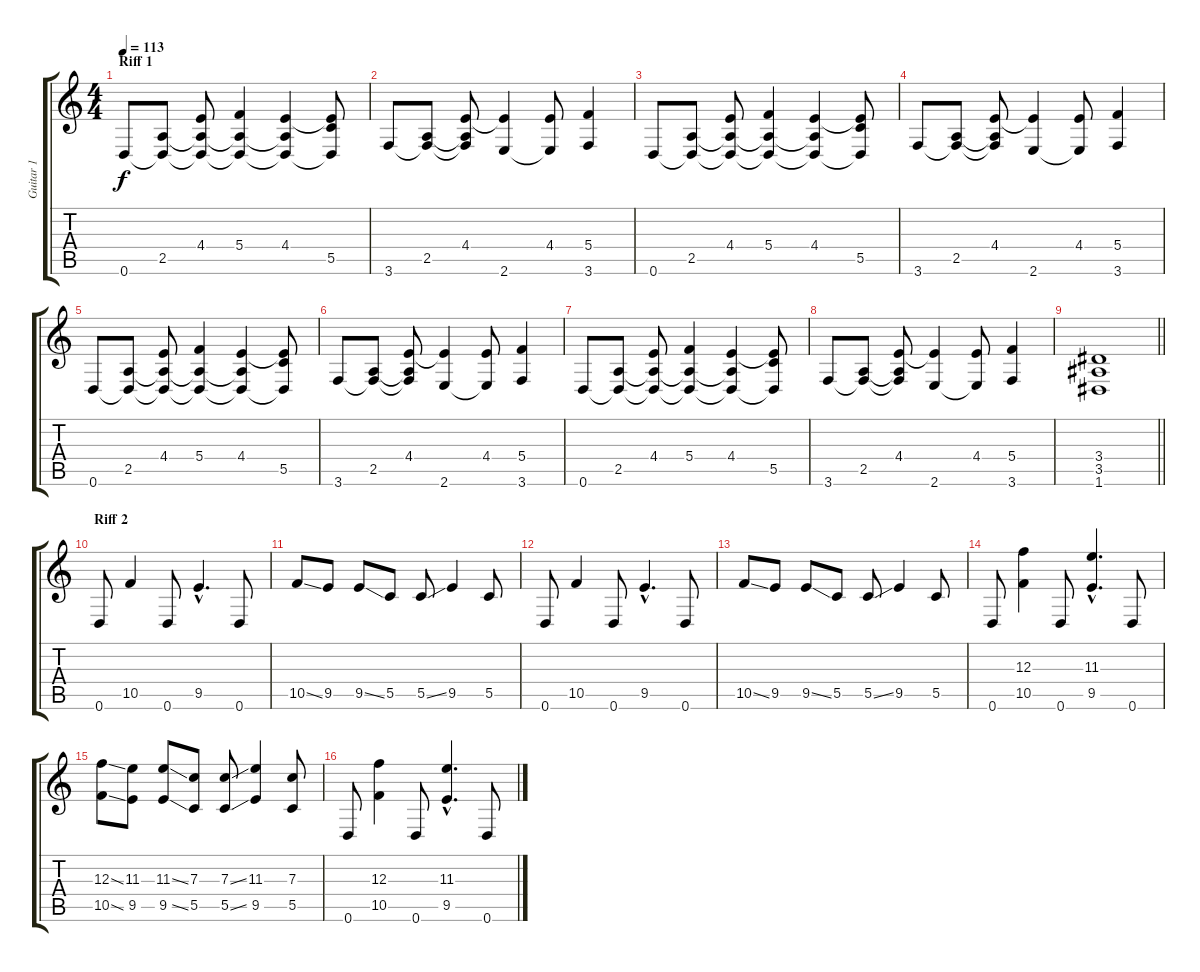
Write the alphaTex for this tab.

\track ("Guitar 1" "Guitar 1") {instrument overdrivenguitar}
\staff {score tabs}
\tuning (D4 A3 F3 C3 G2 D2) {hide}
\ts (4 4)
\section ("" "Riff 1")
\tempo 113
\clef g2
\ks c
0.6.8{dy f} (2.5 0.6{t}).8 (4.4 2.5{t} 0.6{t}).8 (5.4 2.5{t} 0.6{t}).4 (4.4 2.5{t} 0.6{t}).4 (4.4{t} 5.5 0.6{t}).8 |
3.6.8 (2.5 3.6{t}).8 (4.4 2.5{t} 3.6{t}).8 (4.4{t} 2.6).4 (4.4 2.6{t}).8 (5.4 3.6).4 |
0.6.8 (2.5 0.6{t}).8 (4.4 2.5{t} 0.6{t}).8 (5.4 2.5{t} 0.6{t}).4 (4.4 2.5{t} 0.6{t}).4 (4.4{t} 5.5 0.6{t}).8 |
3.6.8 (2.5 3.6{t}).8 (4.4 2.5{t} 3.6{t}).8 (4.4{t} 2.6).4 (4.4 2.6{t}).8 (5.4 3.6).4 |
0.6.8 (2.5 0.6{t}).8 (4.4 2.5{t} 0.6{t}).8 (5.4 2.5{t} 0.6{t}).4 (4.4 2.5{t} 0.6{t}).4 (4.4{t} 5.5 0.6{t}).8 |
3.6.8 (2.5 3.6{t}).8 (4.4 2.5{t} 3.6{t}).8 (4.4{t} 2.6).4 (4.4 2.6{t}).8 (5.4 3.6).4 |
0.6.8 (2.5 0.6{t}).8 (4.4 2.5{t} 0.6{t}).8 (5.4 2.5{t} 0.6{t}).4 (4.4 2.5{t} 0.6{t}).4 (4.4{t} 5.5 0.6{t}).8 |
3.6.8 (2.5 3.6{t}).8 (4.4 2.5{t} 3.6{t}).8 (4.4{t} 2.6).4 (4.4 2.6{t}).8 (5.4 3.6).4 |
\barLineRight lightlight
(3.4 3.5 1.6).1 |
\section ("" "Riff 2")
0.6.8 10.5.4 0.6.8 9.5{hac}.4{d} 0.6.8 |
10.5{ss}.8 9.5.8 9.5{ss}.8 5.5.8 5.5{ss}.8 9.5.4 5.5.8 |
0.6.8 10.5.4 0.6.8 9.5{hac}.4{d} 0.6.8 |
10.5{ss}.8 9.5.8 9.5{ss}.8 5.5.8 5.5{ss}.8 9.5.4 5.5.8 |
0.6.8 (12.3 10.5).4 0.6.8 (11.3{hac} 9.5{hac}).4{d} 0.6.8 |
(12.3{ss} 10.5{ss}).8 (11.3 9.5).8 (11.3{ss} 9.5{ss}).8 (7.3 5.5).8 (7.3{ss} 5.5{ss}).8 (11.3 9.5).4 (7.3 5.5).8 |
0.6.8 (12.3 10.5).4 0.6.8 (11.3{hac} 9.5{hac}).4{d} 0.6.8
